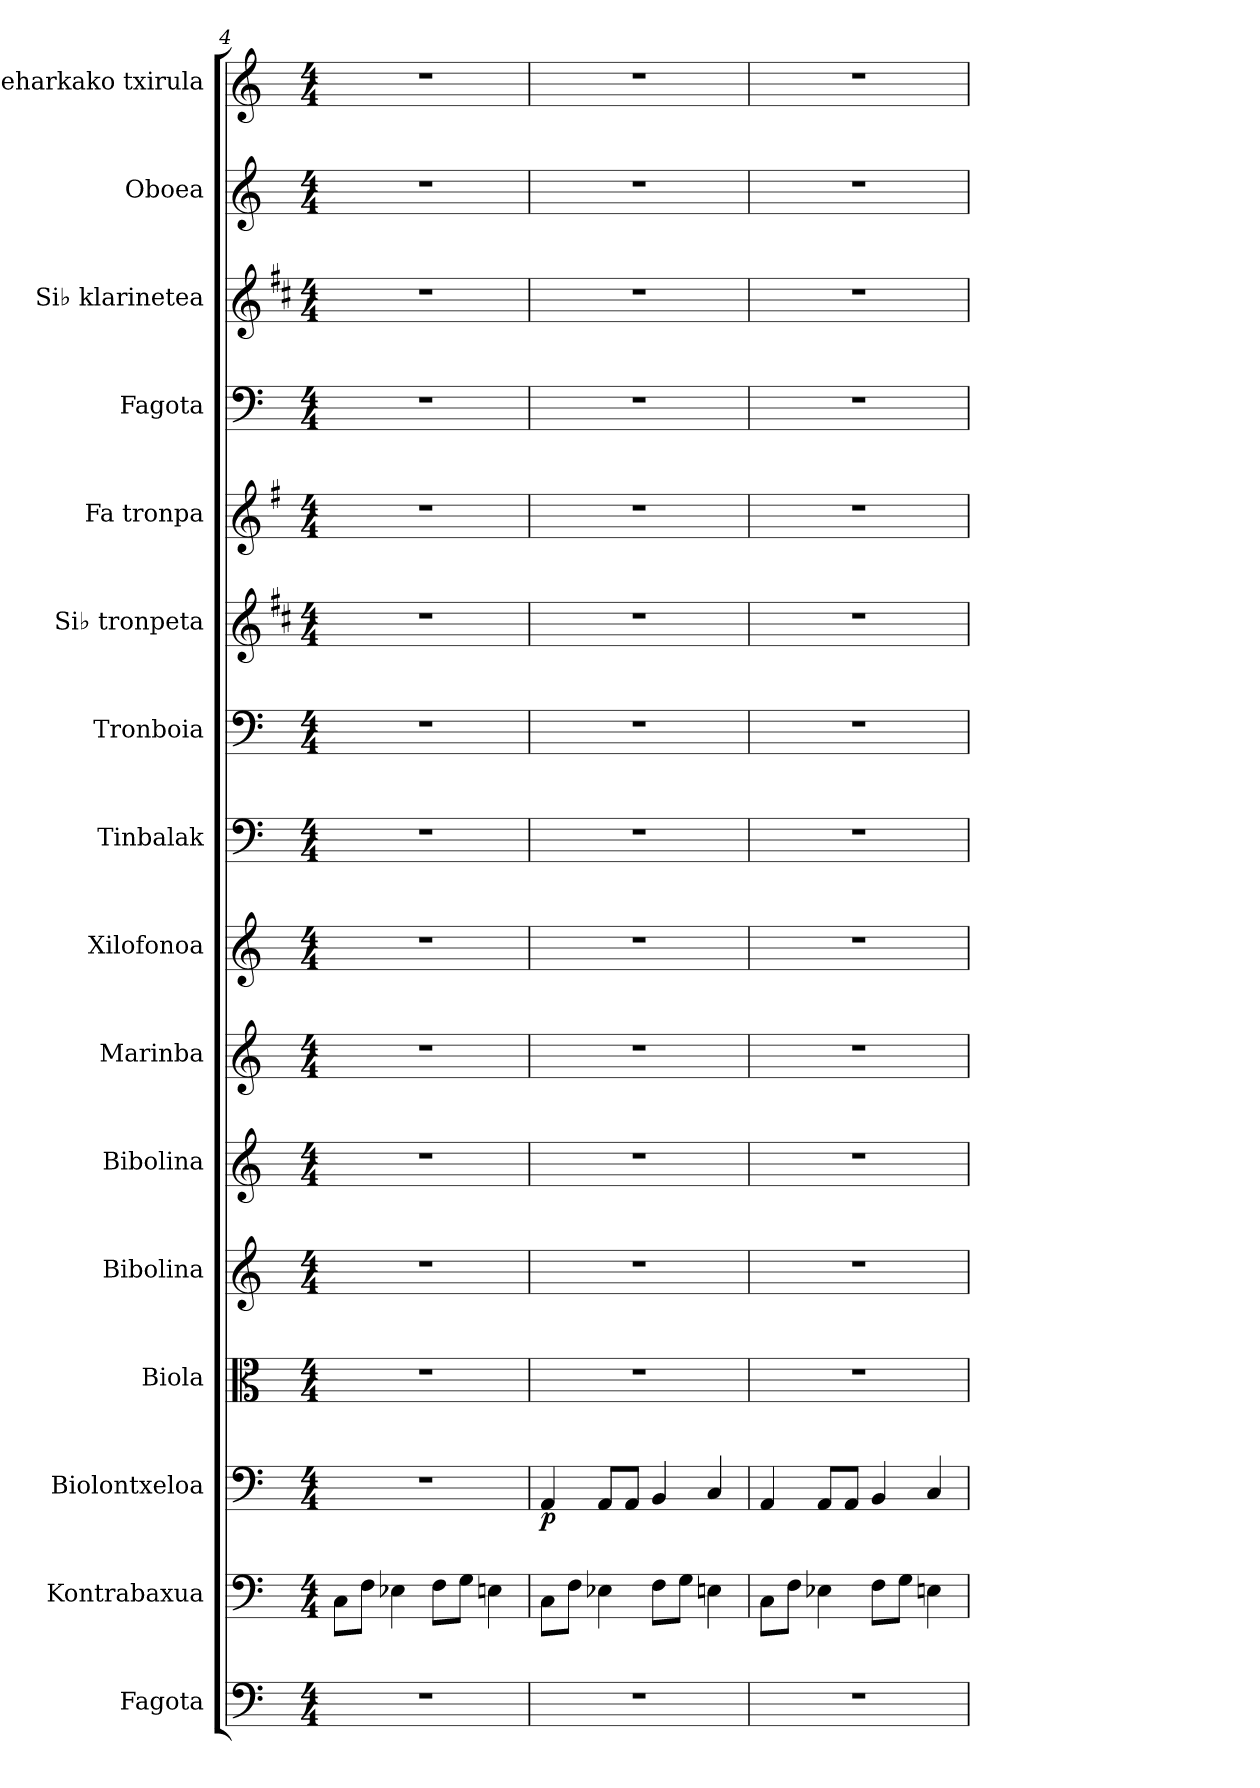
**kern	**kern	**kern	**dynam	**kern	**kern	**kern	**kern	**kern	**kern	**kern	**kern	**kern	**kern	**kern	**kern	**kern
*part16	*part15	*part14	*part14	*part13	*part12	*part11	*part10	*part9	*part8	*part7	*part6	*part5	*part4	*part3	*part2	*part1
*staff16	*staff15	*staff14	*staff14	*staff13	*staff12	*staff11	*staff10	*staff9	*staff8	*staff7	*staff6	*staff5	*staff4	*staff3	*staff2	*staff1
*I"Fagota	*I"Kontrabaxua	*I"Biolontxeloa	*	*I"Biola	*I"Bibolina	*I"Bibolina	*I"Marinba	*I"Xilofonoa	*I"Tinbalak	*I"Tronboia	*I"Si♭ tronpeta	*I"Fa tronpa	*I"Fagota	*I"Si♭ klarinetea	*I"Oboea	*I"Zeharkako txirula
*I'Fg.	*I'kB.	*I'Tx.	*	*I'Bla.	*I'Bln.	*I'Bln.	*I'Mrn.	*I'Xil.	*I'Tinb.	*I'Trb.	*I'Si♭ tpt.	*I'Fa tpa.	*I'Fg.	*I'Si♭ kl.	*I'Ob.	*I'Tx.
*clefF4	*clefF4	*clefF4	*	*clefC3	*clefG2	*clefG2	*clefG2	*clefG2	*clefF4	*clefF4	*clefG2	*clefG2	*clefF4	*clefG2	*clefG2	*clefG2
*	*ITrd7c12	*	*	*	*	*	*	*ITrd-7c-12	*	*	*ITrd1c2	*ITrd4c7	*	*ITrd1c2	*	*
*k[]	*k[]	*k[]	*	*k[]	*k[]	*k[]	*k[]	*k[]	*k[]	*k[]	*k[]	*k[]	*k[]	*k[]	*k[]	*k[]
*M4/4	*M4/4	*M4/4	*	*M4/4	*M4/4	*M4/4	*M4/4	*M4/4	*M4/4	*M4/4	*M4/4	*M4/4	*M4/4	*M4/4	*M4/4	*M4/4
=4	=4	=4	=4	=4	=4	=4	=4	=4	=4	=4	=4	=4	=4	=4	=4	=4
1r	8CC\L	1r	.	1r	1r	1r	1r	1r	1r	1r	1r	1r	1r	1r	1r	1r
.	8FF\J	.	.	.	.	.	.	.	.	.	.	.	.	.	.	.
.	4EE-X\	.	.	.	.	.	.	.	.	.	.	.	.	.	.	.
.	8FF\L	.	.	.	.	.	.	.	.	.	.	.	.	.	.	.
.	8GG\J	.	.	.	.	.	.	.	.	.	.	.	.	.	.	.
.	4EEn\	.	.	.	.	.	.	.	.	.	.	.	.	.	.	.
!!LO:PB:g=z
=5	=5	=5	=5	=5	=5	=5	=5	=5	=5	=5	=5	=5	=5	=5	=5	=5
!	!	!	!LO:DY:b	!	!	!	!	!	!	!	!	!	!	!	!	!
1r	8CC\L	4AA/	p	1r	1r	1r	1r	1r	1r	1r	1r	1r	1r	1r	1r	1r
.	8FF\J	.	.	.	.	.	.	.	.	.	.	.	.	.	.	.
.	4EE-X\	8AA/L	.	.	.	.	.	.	.	.	.	.	.	.	.	.
.	.	8AA/J	.	.	.	.	.	.	.	.	.	.	.	.	.	.
.	8FF\L	4BB/	.	.	.	.	.	.	.	.	.	.	.	.	.	.
.	8GG\J	.	.	.	.	.	.	.	.	.	.	.	.	.	.	.
.	4EEn\	4C/	.	.	.	.	.	.	.	.	.	.	.	.	.	.
=6	=6	=6	=6	=6	=6	=6	=6	=6	=6	=6	=6	=6	=6	=6	=6	=6
1r	8CC\L	4AA/	.	1r	1r	1r	1r	1r	1r	1r	1r	1r	1r	1r	1r	1r
.	8FF\J	.	.	.	.	.	.	.	.	.	.	.	.	.	.	.
.	4EE-X\	8AA/L	.	.	.	.	.	.	.	.	.	.	.	.	.	.
.	.	8AA/J	.	.	.	.	.	.	.	.	.	.	.	.	.	.
.	8FF\L	4BB/	.	.	.	.	.	.	.	.	.	.	.	.	.	.
.	8GG\J	.	.	.	.	.	.	.	.	.	.	.	.	.	.	.
.	4EEn\	4C/	.	.	.	.	.	.	.	.	.	.	.	.	.	.
=	=	=	=	=	=	=	=	=	=	=	=	=	=	=	=	=
*-	*-	*-	*-	*-	*-	*-	*-	*-	*-	*-	*-	*-	*-	*-	*-	*-
